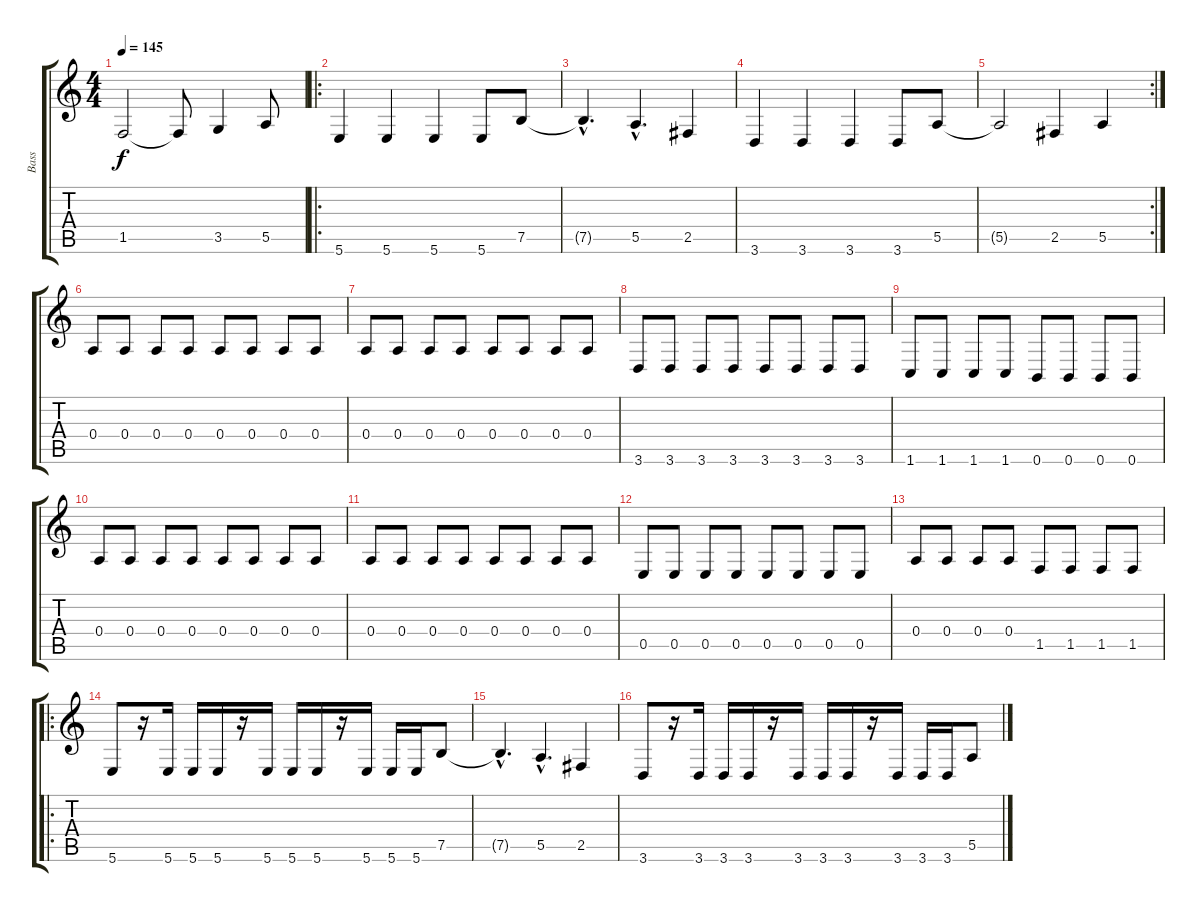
\track ("Bass" "Bass") {instrument electricbassfinger}
\staff {score tabs}
\tuning (B3 Gb3 D3 A2 E2 B1) {hide}
\ts (4 4)
\tempo 145
\clef g2
\ks c
1.5{t}.2{dy f} 1.5{t}.8 3.5.4 5.5.8 |
\ro
5.6.4 5.6.4 5.6.4 5.6.8 7.5.8 |
7.5{hac t}.4{d} 5.5{hac}.4{d} 2.5.4 |
3.6.4 3.6.4 3.6.4 3.6.8 5.5.8 |
\rc 2
5.5{t}.2 2.5.4 5.5.4 |
0.4.8 0.4.8 0.4.8 0.4.8 0.4.8 0.4.8 0.4.8 0.4.8 |
0.4.8 0.4.8 0.4.8 0.4.8 0.4.8 0.4.8 0.4.8 0.4.8 |
3.6.8 3.6.8 3.6.8 3.6.8 3.6.8 3.6.8 3.6.8 3.6.8 |
1.6.8 1.6.8 1.6.8 1.6.8 0.6.8 0.6.8 0.6.8 0.6.8 |
0.4.8 0.4.8 0.4.8 0.4.8 0.4.8 0.4.8 0.4.8 0.4.8 |
0.4.8 0.4.8 0.4.8 0.4.8 0.4.8 0.4.8 0.4.8 0.4.8 |
0.5.8 0.5.8 0.5.8 0.5.8 0.5.8 0.5.8 0.5.8 0.5.8 |
0.4.8 0.4.8 0.4.8 0.4.8 1.5.8 1.5.8 1.5.8 1.5.8 |
\ro
5.6.8 r.16 5.6.16 5.6.16 5.6.16 r.16 5.6.16 5.6.16 5.6.16 r.16 5.6.16 5.6.16 5.6.16 7.5.8 |
7.5{hac t}.4{d} 5.5{hac}.4{d} 2.5.4 |
3.6.8 r.16 3.6.16 3.6.16 3.6.16 r.16 3.6.16 3.6.16 3.6.16 r.16 3.6.16 3.6.16 3.6.16 5.5.8
